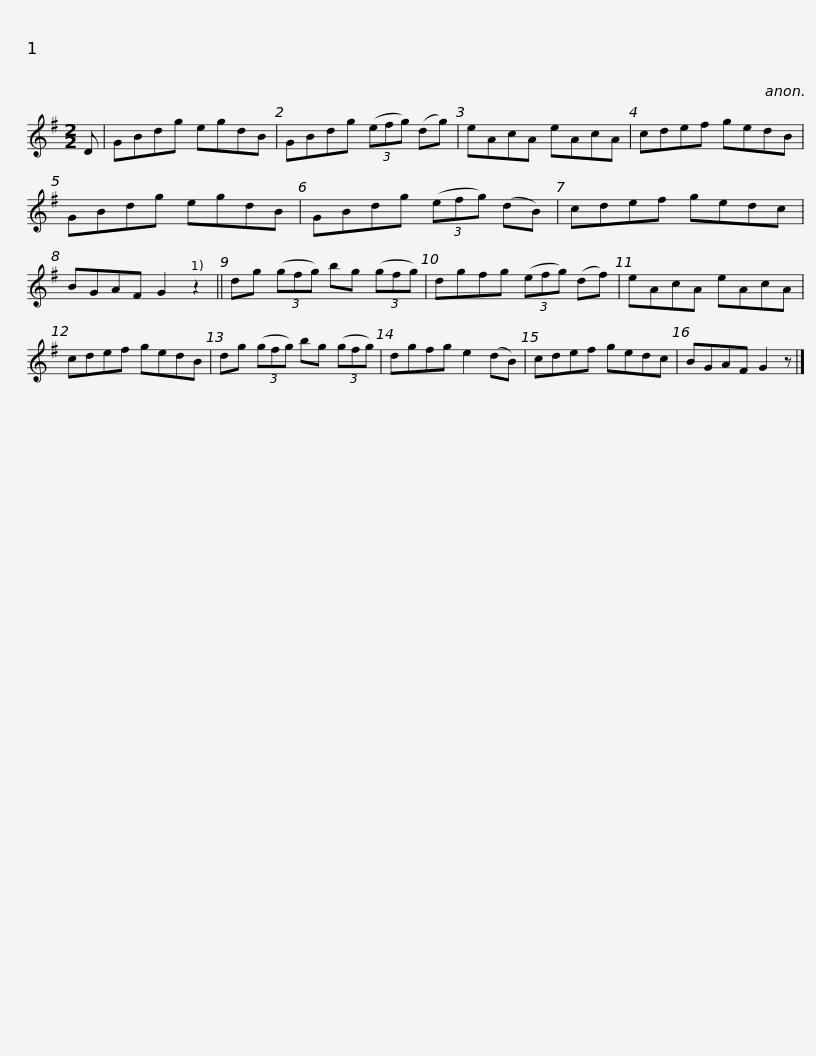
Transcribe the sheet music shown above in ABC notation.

X:1
L:1/8
M:2/2
I:linebreak $
K:G
V:1 treble
V:1
 D | GBdg egdB | GBdg (3(efg) (dg) | eAcA eAcA | cdef gedB | %5
 GBdg egdB |$ GBdg (3(efg) (dB) | cdef gedc | BGAF G2 z2 || dg (3(gfg) bg (3(gfg) | %10
 dgfg (3(efg) (df) |$ eAcA eAcA | cdef gedB | dg (3(gfg) bg (3(gfg) | dgfg e2 (dB) | %15
 cdef gedc |$ BGAF G2 z |] %17
